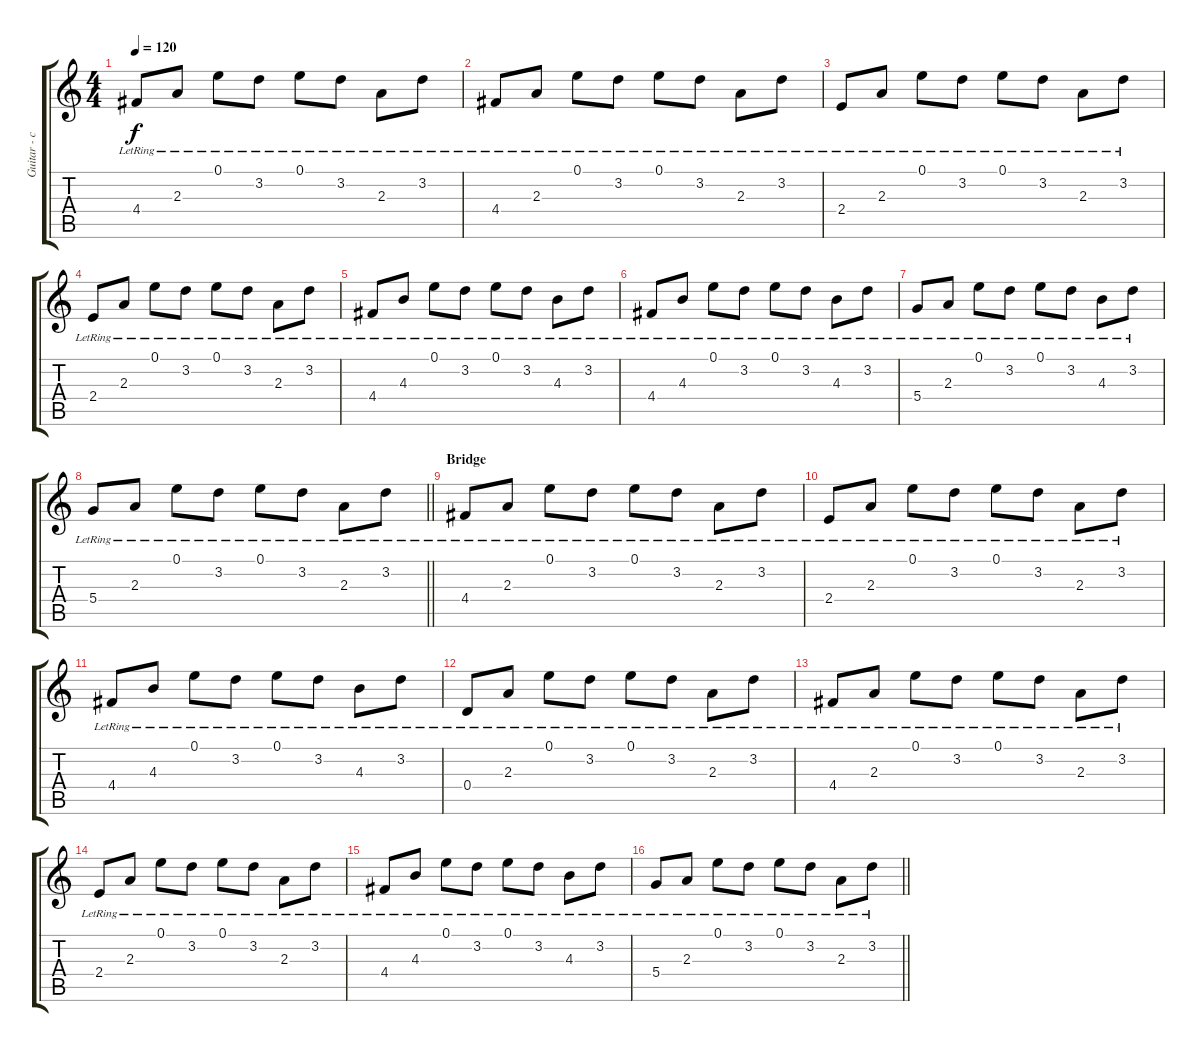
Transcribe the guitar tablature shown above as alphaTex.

\track ("Guitar - clean (banjo)" "Guitar - c") {instrument electricguitarjazz}
\staff {score tabs}
\tuning (E4 B3 G3 D3 A2 E2) {hide}
\ts (4 4)
\tempo 120
\clef g2
\ks c
4.4{lr}.8{dy f} 2.3{lr}.8 0.1{lr}.8 3.2{lr}.8 0.1{lr}.8 3.2{lr}.8 2.3{lr}.8 3.2{lr}.8 |
4.4{lr}.8 2.3{lr}.8 0.1{lr}.8 3.2{lr}.8 0.1{lr}.8 3.2{lr}.8 2.3{lr}.8 3.2{lr}.8 |
2.4{lr}.8 2.3{lr}.8 0.1{lr}.8 3.2{lr}.8 0.1{lr}.8 3.2{lr}.8 2.3{lr}.8 3.2{lr}.8 |
2.4{lr}.8 2.3{lr}.8 0.1{lr}.8 3.2{lr}.8 0.1{lr}.8 3.2{lr}.8 2.3{lr}.8 3.2{lr}.8 |
4.4{lr}.8 4.3{lr}.8 0.1{lr}.8 3.2{lr}.8 0.1{lr}.8 3.2{lr}.8 4.3{lr}.8 3.2{lr}.8 |
4.4{lr}.8 4.3{lr}.8 0.1{lr}.8 3.2{lr}.8 0.1{lr}.8 3.2{lr}.8 4.3{lr}.8 3.2{lr}.8 |
5.4{lr}.8 2.3{lr}.8 0.1{lr}.8 3.2{lr}.8 0.1{lr}.8 3.2{lr}.8 4.3{lr}.8 3.2{lr}.8 |
\barLineRight lightlight
5.4{lr}.8 2.3{lr}.8 0.1{lr}.8 3.2{lr}.8 0.1{lr}.8 3.2{lr}.8 2.3{lr}.8 3.2{lr}.8 |
\section ("" "Bridge")
4.4{lr}.8 2.3{lr}.8 0.1{lr}.8 3.2{lr}.8 0.1{lr}.8 3.2{lr}.8 2.3{lr}.8 3.2{lr}.8 |
2.4{lr}.8 2.3{lr}.8 0.1{lr}.8 3.2{lr}.8 0.1{lr}.8 3.2{lr}.8 2.3{lr}.8 3.2{lr}.8 |
4.4{lr}.8 4.3{lr}.8 0.1{lr}.8 3.2{lr}.8 0.1{lr}.8 3.2{lr}.8 4.3{lr}.8 3.2{lr}.8 |
0.4{lr}.8 2.3{lr}.8 0.1{lr}.8 3.2{lr}.8 0.1{lr}.8 3.2{lr}.8 2.3{lr}.8 3.2{lr}.8 |
4.4{lr}.8 2.3{lr}.8 0.1{lr}.8 3.2{lr}.8 0.1{lr}.8 3.2{lr}.8 2.3{lr}.8 3.2{lr}.8 |
2.4{lr}.8 2.3{lr}.8 0.1{lr}.8 3.2{lr}.8 0.1{lr}.8 3.2{lr}.8 2.3{lr}.8 3.2{lr}.8 |
4.4{lr}.8 4.3{lr}.8 0.1{lr}.8 3.2{lr}.8 0.1{lr}.8 3.2{lr}.8 4.3{lr}.8 3.2{lr}.8 |
\barLineRight lightlight
5.4{lr}.8 2.3{lr}.8 0.1{lr}.8 3.2{lr}.8 0.1{lr}.8 3.2{lr}.8 2.3{lr}.8 3.2{lr}.8
